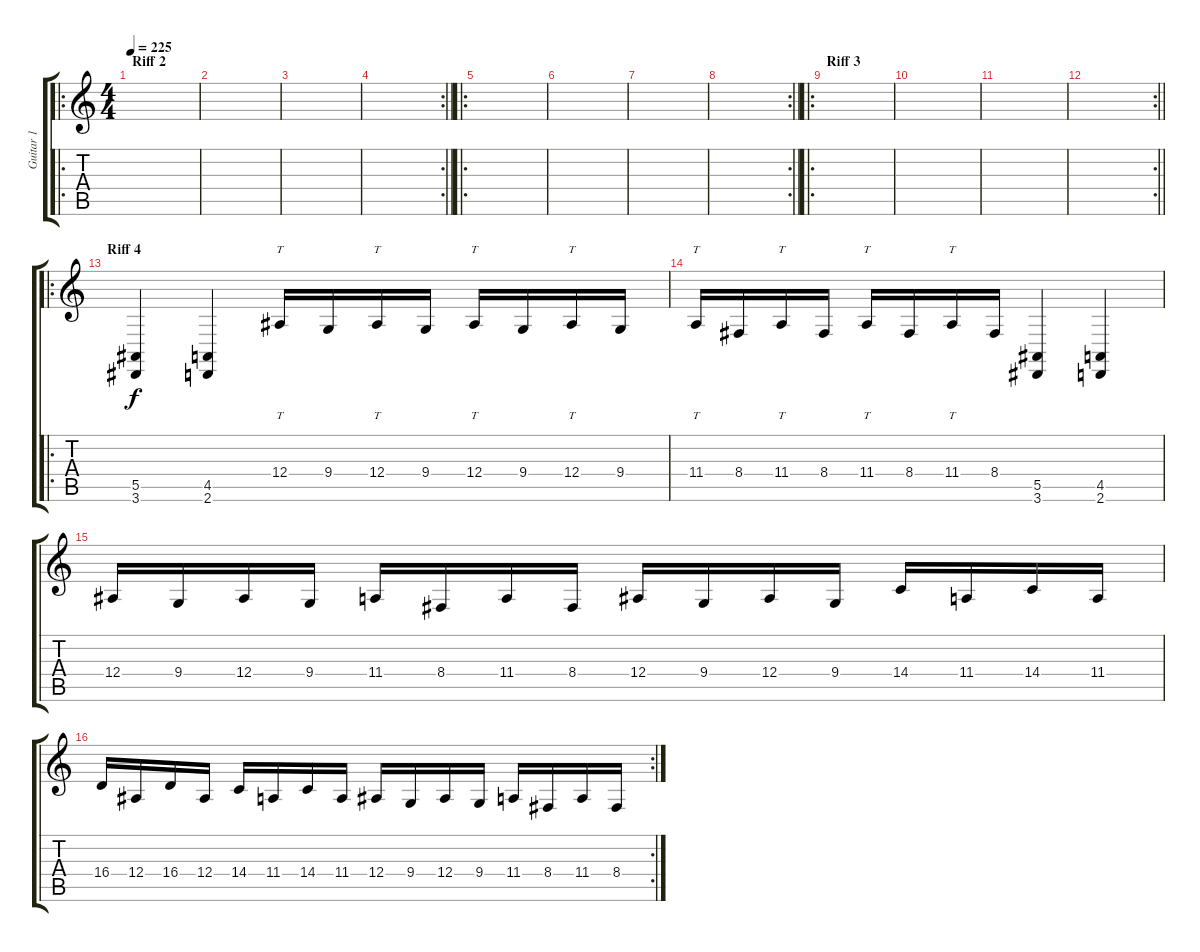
\track ("Guitar 1" "Guitar 1") {instrument churchorgan}
\staff {score tabs}
\tuning (C4 G3 Eb3 Bb2 F2 C2) {hide}
\ro
\ts (4 4)
\section ("" "Riff 2")
\tempo 225
\clef g2
\ks c
|
|
|
\rc 2
\barLineRight lightlight
|
\ro
|
|
|
\rc 2
\barLineRight lightlight
|
\ro
\section ("" "Riff 3")
|
|
|
\rc 2
\barLineRight lightlight
|
\ro
\section ("" "Riff 4")
(5.5 3.6).4 (4.5 2.6).4 12.4.16{tt} 9.4.16 12.4.16{tt} 9.4.16 12.4.16{tt} 9.4.16 12.4.16{tt} 9.4.16 |
11.4.16{tt} 8.4.16 11.4.16{tt} 8.4.16 11.4.16{tt} 8.4.16 11.4.16{tt} 8.4.16 (5.5 3.6).4 (4.5 2.6).4 |
12.4.16 9.4.16 12.4.16 9.4.16 11.4.16 8.4.16 11.4.16 8.4.16 12.4.16 9.4.16 12.4.16 9.4.16 14.4.16 11.4.16 14.4.16 11.4.16 |
\rc 2
16.4.16 12.4.16 16.4.16 12.4.16 14.4.16 11.4.16 14.4.16 11.4.16 12.4.16 9.4.16 12.4.16 9.4.16 11.4.16 8.4.16 11.4.16 8.4.16
